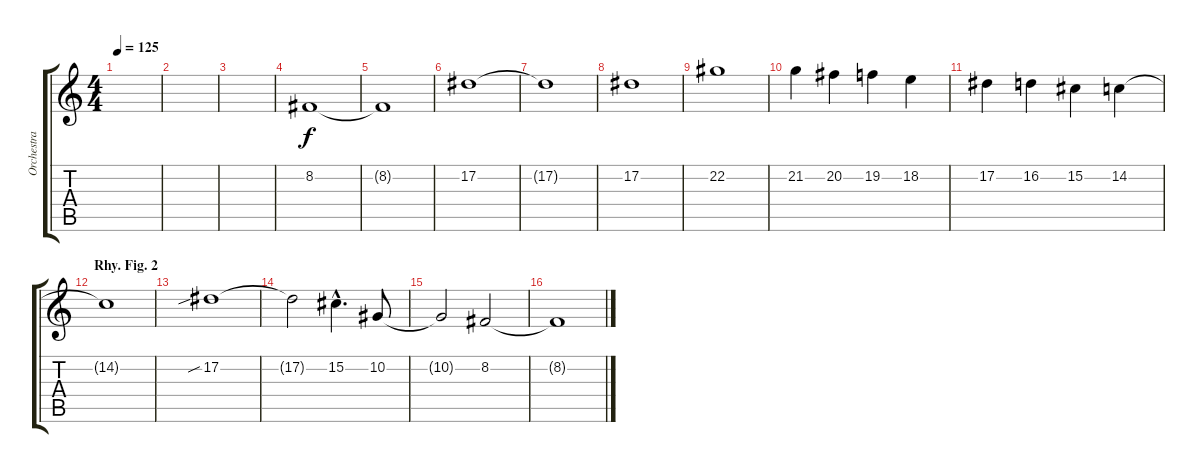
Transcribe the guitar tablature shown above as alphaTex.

\track ("Orchestra" "Orchestra") {instrument stringensemble1}
\staff {score tabs}
\tuning (Eb4 Bb3 Gb3 Db3 Ab2 Eb2) {hide}
\ts (4 4)
\tempo 125
\clef g2
\ks c
|
|
|
8.2.1 |
8.2{t}.1 |
17.2.1 |
17.2{t}.1 |
17.2.1 |
22.2.1 |
21.2.4 20.2.4 19.2.4 18.2.4 |
17.2.4 16.2.4 15.2.4 14.2.4 |
\section ("" "Rhy. Fig. 2")
14.2{t}.1 |
17.2{sib}.1 |
17.2{t}.2 15.2{hac}.4{d} 10.2.8 |
10.2{t}.2 8.2.2 |
8.2{t}.1
